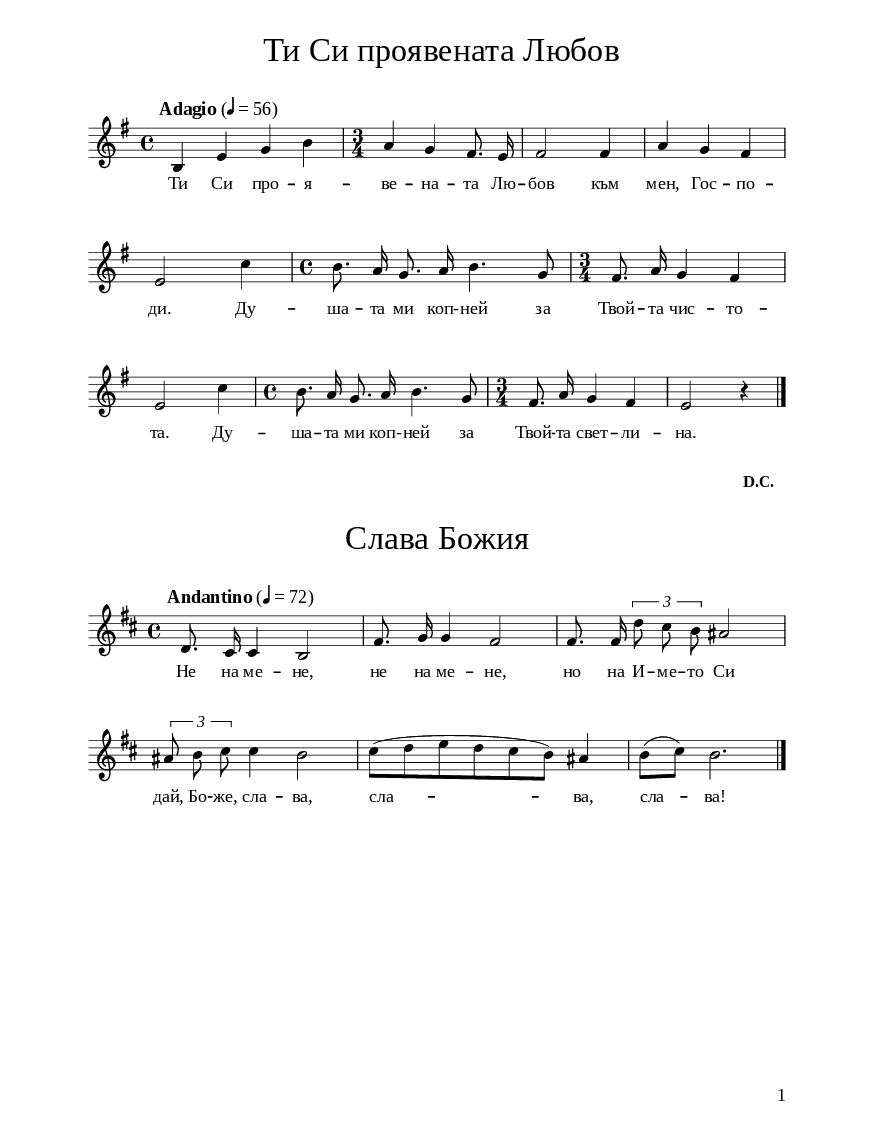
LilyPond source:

\version "2.24.2"

% include paper part and global functions
\include "include/globals.ily"

\bookpart {
  \label #'ref055_2
  \tocItem \markup "Ти Си проявената Любов"
  \include "include/bookpart-paper.ily"
  \score {
    \include "include/score-layout.ily"

    \new Voice \absolute  {
      \clef treble
      \key e \minor
      \time 4/4
      \tempoFunc "Adagio" 4 "56"
      \autoBeamOff
      b4 e' g' b' | \time 3/4  a'4 g' fis'8. e'16 |
       fis'2 fis'4 |
       
        a'4 g' fis' \break | 
        
        e'2 c''4 | 
       
      \time 4/4  b'8. a'16 g'8. a'16 b'4. g'8   | 
       \time 3/4  fis'8. a'16 g'4 fis' \break|  e'2 c''4   |
       
        \time 4/4  b'8. a'16 g'8. a'16 b'4. g'8 | \time 3/4  fis'8. a'16 g'4 fis' | e'2 r4 \bar "|."
    }

    \addlyrics {
      Ти Си про -- я -- ве -- на -- та Лю -- бов към мен, Гос -- по --
      ди. Ду -- ша -- та ми "коп-" -- ней за Твой -- та чис -- то --
      та. Ду -- ша -- та ми "коп-" -- ней за Твой -- та свет -- ли -- на.
    }

    \header {
      title = \titleFunc " Ти Си проявената Любов" "Ti Si projavenata Ljubov"
    }

    \midi{}

  } % score
  \markup \dc-one "D.C."



 \label #'ref053
  \tocItem \markup "Слава Божия"
  \include "include/bookpart-paper.ily"
  \score {
    \include "include/score-layout.ily"

    \new Voice \absolute  {
      \clef treble
      \key b \minor
      \time 4/4
      \tempoFunc "Andantino" 4 "72"
      \autoBeamOff

      d'8. cis'16 cis'4 b2 | fis'8. g'16 g'4 fis'2 | fis'8. fis'16 \tupletUp \tuplet 3/2 {  d''8 cis'' b'8 } ais'2 | \break
      \times 2/3  { ais'8 b' cis''8 } cis''4 b'2 | cis''8 [( d'' e'' d'' cis'' b' )] ais'4 | b'8 [( cis'' )] b'2. \bar "|."
    }

    \addlyrics {
      Не на ме -- не, не на ме -- не, но на И -- ме -- то Си
      дай, Бо -- же, сла -- ва, сла -- ва, сла -- ва!
    }

    \header {
      title = \titleFunc "Слава Божия" "Slava Božija"
    }

    \midi{}

  } % score

 
  

} % bookpart
